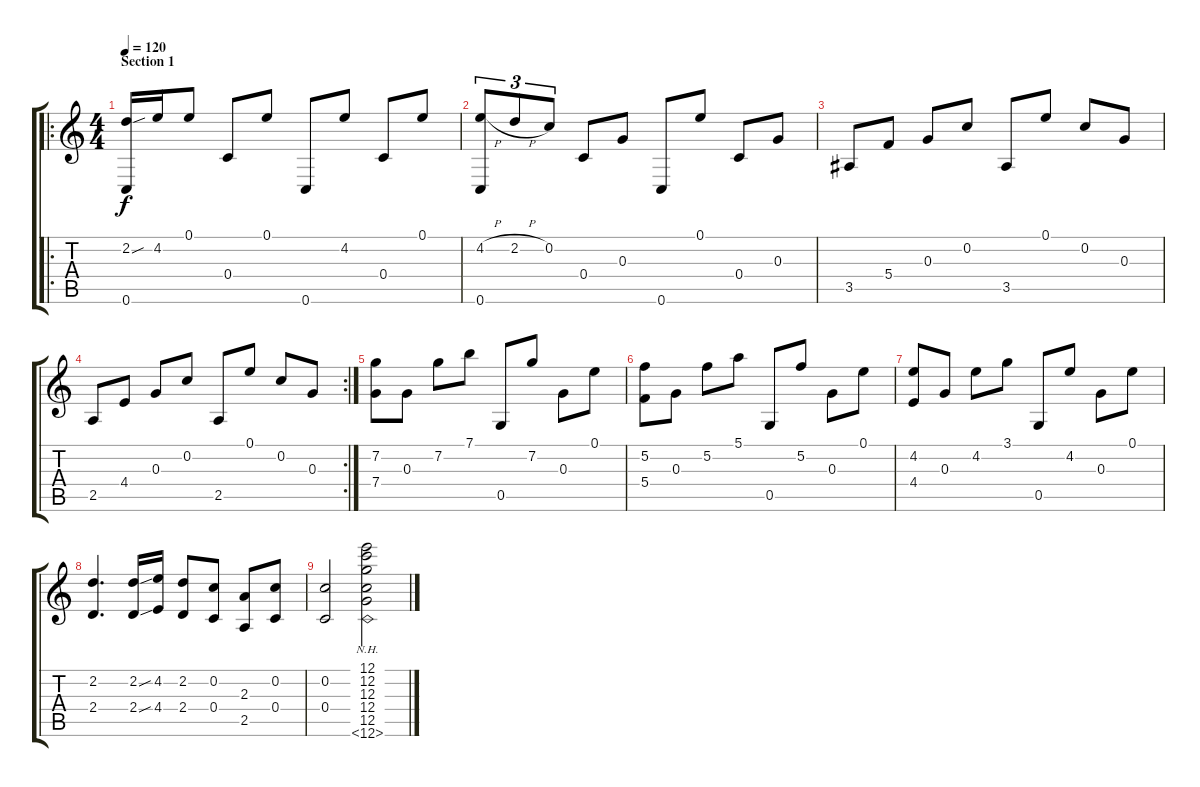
\track "" {instrument acousticguitarnylon}
\staff {score tabs}
\tuning (E4 C4 G3 C3 G2 C2) {hide}
\ro
\ts (4 4)
\section ("" "Section 1")
\tempo 120
\clef g2
\ks c
(2.2{sou} 0.6).16{dy f instrument acousticguitarnylon} 4.2.16 0.1.8 0.4.8 0.1.8 0.6.8 4.2.8 0.4.8 0.1.8 |
(4.2{h} 0.6).8{tu (3 2)} 2.2{h}.8{tu (3 2)} 0.2.8{tu (3 2)} 0.4.8 0.3.8 0.6.8 0.1.8 0.4.8 0.3.8 |
3.5.8 5.4.8 0.3.8 0.2.8 3.5.8 0.1.8 0.2.8 0.3.8 |
\rc 2
2.5.8 4.4.8 0.3.8 0.2.8 2.5.8 0.1.8 0.2.8 0.3.8 |
(7.2 7.4).8 0.3.8 7.2.8 7.1.8 0.5.8 7.2.8 0.3.8 0.1.8 |
(5.2 5.4).8 0.3.8 5.2.8 5.1.8 0.5.8 5.2.8 0.3.8 0.1.8 |
(4.2 4.4).8 0.3.8 4.2.8 3.1.8 0.5.8 4.2.8 0.3.8 0.1.8 |
(2.2 2.4).4{d} (2.2{sou} 2.4{sou}).16 (4.2 4.4).16 (2.2 2.4).8 (0.2 0.4).8 (2.3 2.5).8 (0.2 0.4).8 |
(0.2 0.4).2 (12.1 12.2 12.3 12.4 12.5 12.6{nh}).2
